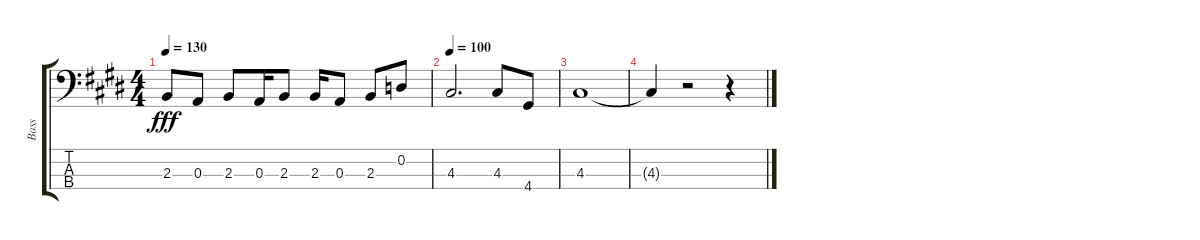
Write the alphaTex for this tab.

\track ("Bass" "Bass") {instrument fretlessbass}
\staff {score tabs}
\tuning (G2 D2 A1 E1) {hide}
\ts (4 4)
\tempo 130
\clef f4
\ks e
2.3.8{dy fff} 0.3.8 2.3.8 0.3.16 2.3.8 2.3.16 0.3.8 2.3.8 0.2.8 |
\tempo 100
4.3.2{d} 4.3.8 4.4.8 |
4.3.1 |
4.3{t}.4 r.2 r.4
